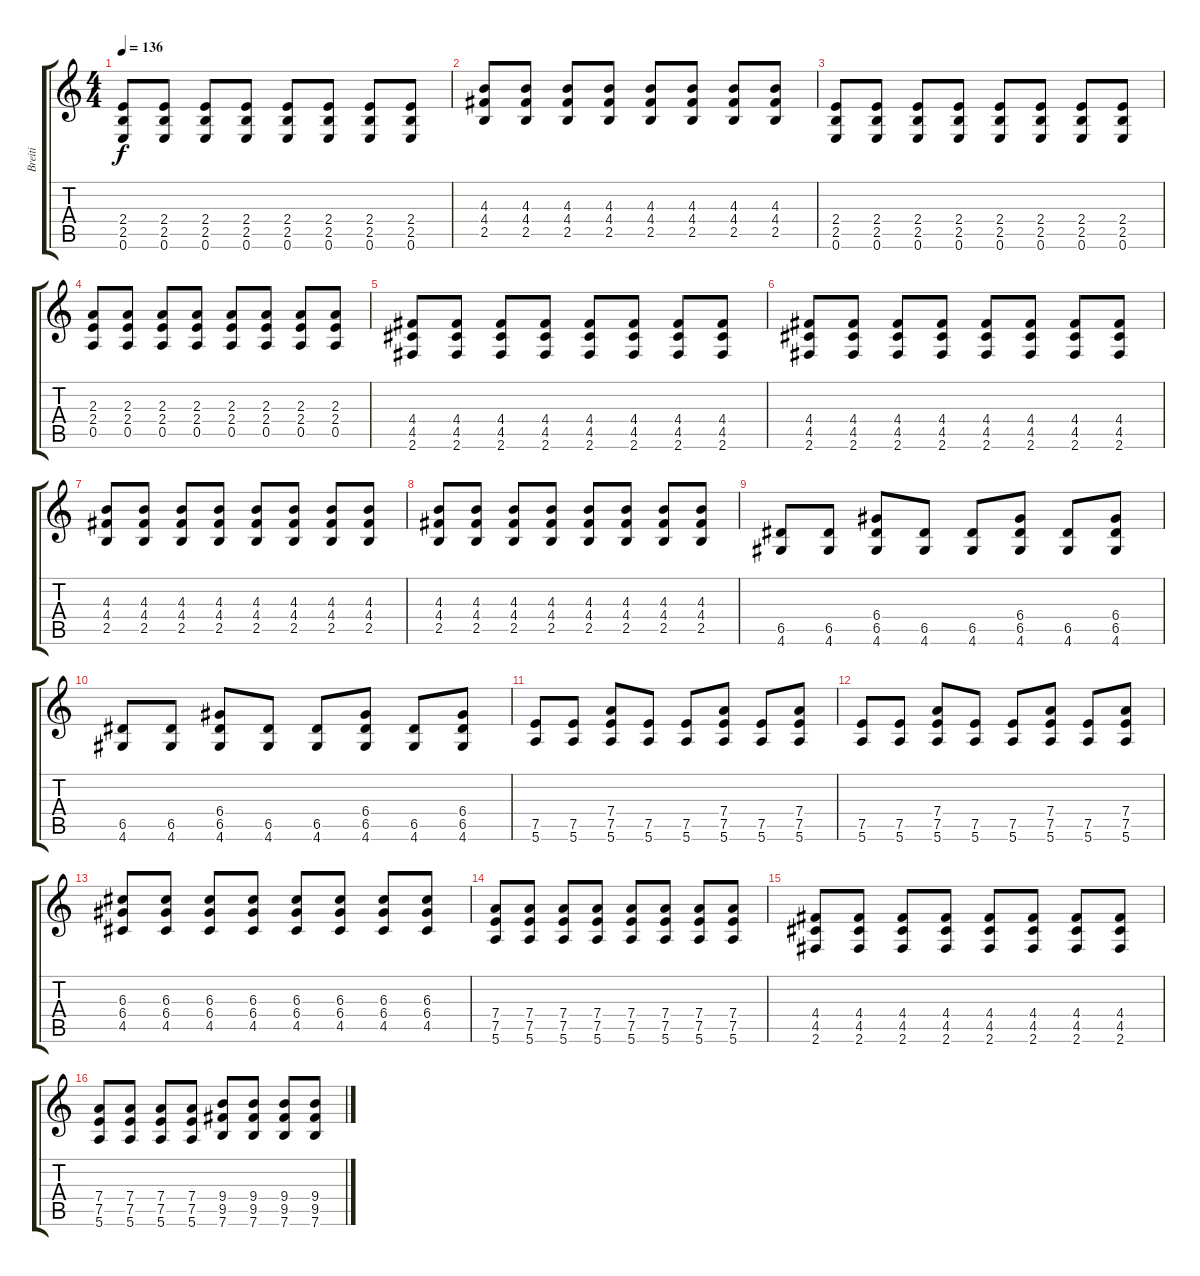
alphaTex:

\track ("Breiti" "Breiti") {instrument distortionguitar}
\staff {score tabs}
\tuning (E4 B3 G3 D3 A2 E2) {hide}
\ts (4 4)
\tempo 136
\clef g2
\ks c
(2.4 2.5 0.6).8{dy f} (2.4 2.5 0.6).8 (2.4 2.5 0.6).8 (2.4 2.5 0.6).8 (2.4 2.5 0.6).8 (2.4 2.5 0.6).8 (2.4 2.5 0.6).8 (2.4 2.5 0.6).8 |
(4.3 4.4 2.5).8 (4.3 4.4 2.5).8 (4.3 4.4 2.5).8 (4.3 4.4 2.5).8 (4.3 4.4 2.5).8 (4.3 4.4 2.5).8 (4.3 4.4 2.5).8 (4.3 4.4 2.5).8 |
(2.4 2.5 0.6).8 (2.4 2.5 0.6).8 (2.4 2.5 0.6).8 (2.4 2.5 0.6).8 (2.4 2.5 0.6).8 (2.4 2.5 0.6).8 (2.4 2.5 0.6).8 (2.4 2.5 0.6).8 |
(2.3 2.4 0.5).8 (2.3 2.4 0.5).8 (2.3 2.4 0.5).8 (2.3 2.4 0.5).8 (2.3 2.4 0.5).8 (2.3 2.4 0.5).8 (2.3 2.4 0.5).8 (2.3 2.4 0.5).8 |
(4.4 4.5 2.6).8 (4.4 4.5 2.6).8 (4.4 4.5 2.6).8 (4.4 4.5 2.6).8 (4.4 4.5 2.6).8 (4.4 4.5 2.6).8 (4.4 4.5 2.6).8 (4.4 4.5 2.6).8 |
(4.4 4.5 2.6).8 (4.4 4.5 2.6).8 (4.4 4.5 2.6).8 (4.4 4.5 2.6).8 (4.4 4.5 2.6).8 (4.4 4.5 2.6).8 (4.4 4.5 2.6).8 (4.4 4.5 2.6).8 |
(4.3 4.4 2.5).8 (4.3 4.4 2.5).8 (4.3 4.4 2.5).8 (4.3 4.4 2.5).8 (4.3 4.4 2.5).8 (4.3 4.4 2.5).8 (4.3 4.4 2.5).8 (4.3 4.4 2.5).8 |
(4.3 4.4 2.5).8 (4.3 4.4 2.5).8 (4.3 4.4 2.5).8 (4.3 4.4 2.5).8 (4.3 4.4 2.5).8 (4.3 4.4 2.5).8 (4.3 4.4 2.5).8 (4.3 4.4 2.5).8 |
(6.5 4.6).8{instrument electricguitarmuted} (6.5 4.6).8 (6.4 6.5 4.6).8{instrument distortionguitar} (6.5 4.6).8{instrument electricguitarmuted} (6.5 4.6).8 (6.4 6.5 4.6).8{instrument distortionguitar} (6.5 4.6).8{instrument electricguitarmuted} (6.4 6.5 4.6).8{instrument distortionguitar} |
(6.5 4.6).8{instrument electricguitarmuted} (6.5 4.6).8 (6.4 6.5 4.6).8{instrument distortionguitar} (6.5 4.6).8{instrument electricguitarmuted} (6.5 4.6).8 (6.4 6.5 4.6).8{instrument distortionguitar} (6.5 4.6).8{instrument electricguitarmuted} (6.4 6.5 4.6).8{instrument distortionguitar} |
(7.5 5.6).8{instrument electricguitarmuted} (7.5 5.6).8 (7.4 7.5 5.6).8{instrument distortionguitar} (7.5 5.6).8{instrument electricguitarmuted} (7.5 5.6).8 (7.4 7.5 5.6).8{instrument distortionguitar} (7.5 5.6).8{instrument electricguitarmuted} (7.4 7.5 5.6).8{instrument distortionguitar} |
(7.5 5.6).8{instrument electricguitarmuted} (7.5 5.6).8 (7.4 7.5 5.6).8{instrument distortionguitar} (7.5 5.6).8{instrument electricguitarmuted} (7.5 5.6).8 (7.4 7.5 5.6).8{instrument distortionguitar} (7.5 5.6).8{instrument electricguitarmuted} (7.4 7.5 5.6).8{instrument distortionguitar} |
(6.3 6.4 4.5).8{instrument distortionguitar} (6.3 6.4 4.5).8 (6.3 6.4 4.5).8 (6.3 6.4 4.5).8 (6.3 6.4 4.5).8 (6.3 6.4 4.5).8 (6.3 6.4 4.5).8 (6.3 6.4 4.5).8 |
(7.4 7.5 5.6).8 (7.4 7.5 5.6).8 (7.4 7.5 5.6).8 (7.4 7.5 5.6).8 (7.4 7.5 5.6).8 (7.4 7.5 5.6).8 (7.4 7.5 5.6).8 (7.4 7.5 5.6).8 |
(4.4 4.5 2.6).8 (4.4 4.5 2.6).8 (4.4 4.5 2.6).8 (4.4 4.5 2.6).8 (4.4 4.5 2.6).8 (4.4 4.5 2.6).8 (4.4 4.5 2.6).8 (4.4 4.5 2.6).8 |
(7.4 7.5 5.6).8 (7.4 7.5 5.6).8 (7.4 7.5 5.6).8 (7.4 7.5 5.6).8 (9.4 9.5 7.6).8 (9.4 9.5 7.6).8 (9.4 9.5 7.6).8 (9.4 9.5 7.6).8
